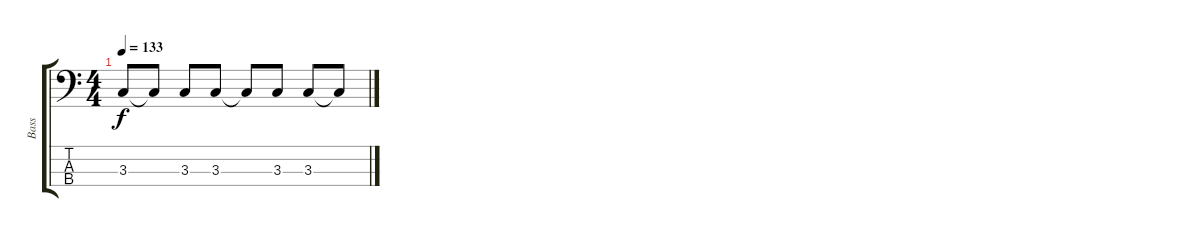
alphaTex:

\track ("Bass" "Bass") {instrument electricbassfinger}
\staff {score tabs}
\tuning (G2 D2 A1 E1) {hide}
\ts (4 4)
\tempo 133
\clef f4
\ks c
3.3.8{dy f} 3.3{t}.8 3.3.8 3.3.8 3.3{t}.8 3.3.8 3.3.8 3.3{t}.8
